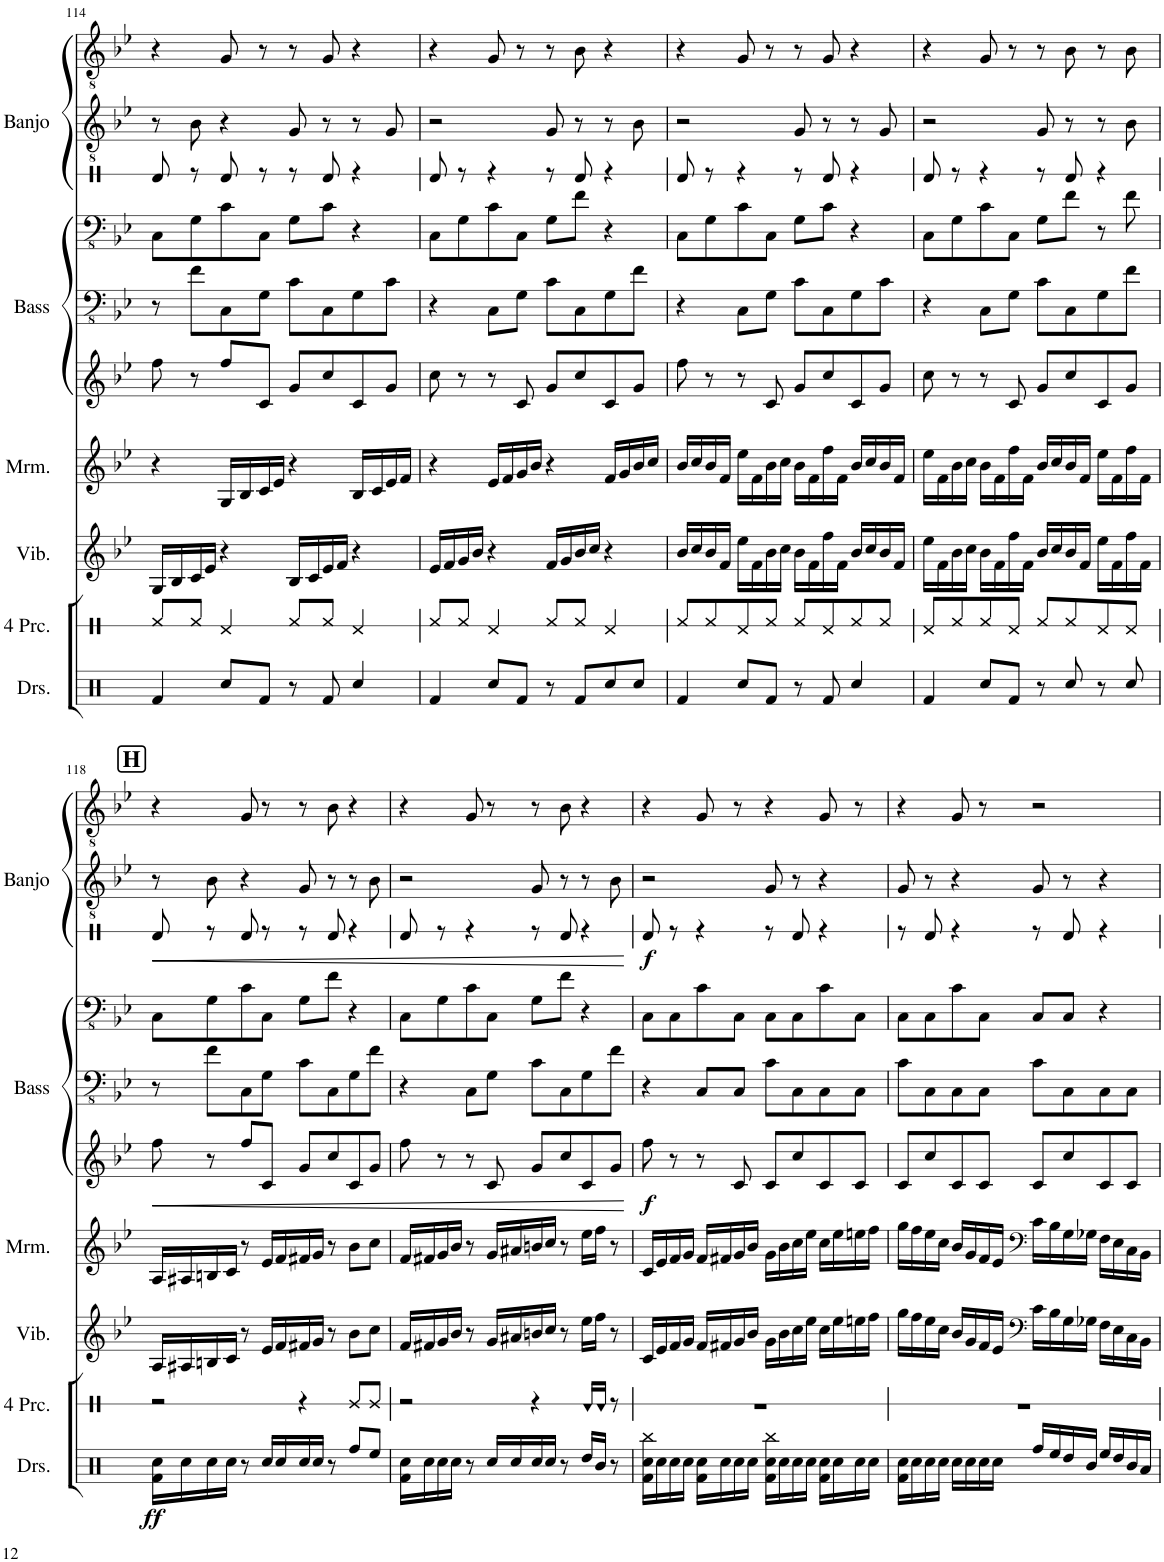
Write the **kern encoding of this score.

**kern	**kern	**kern	**kern	**kern	**dynam	**kern	**kern	**kern	**kern
*part9	*part8	*part7	*part6	*part5	*part5	*part4	*part3	*part2	*part1
*staff9	*staff8	*staff7	*staff6	*staff5	*staff5	*staff4	*staff3	*staff2	*staff1
*I"Vib MIDI	*I"Mrm MIDI	*I"Vibraphone	*I"Marimba	*I"Pitched Bongos	*	*I"Guitar 2	*I"Guitar 1	*I"Banjo 2	*I"Banjo 1
*I'V. MIDI	*I'M. MIDI	*I'Vib.	*I'Mrm.	*	*	*	*	*I'Banjo	*
!!LO:PB:g=z
*clefG2	*clefG2	*clefG2	*clefG2	*clefG2	*	*clefFv4	*clefFv4	*clefGv2	*clefGv2
*k[b-e-]	*k[b-e-]	*k[b-e-]	*k[b-e-]	*k[b-e-]	*	*k[b-e-]	*k[b-e-]	*k[b-e-]	*k[b-e-]
*M4/4	*M4/4	*M4/4	*M4/4	*M4/4	*	*M4/4	*M4/4	*M4/4	*M4/4
=114	=114	=114	=114	=114	=114	=114	=114	=114	=114
16G/LL	4r	16G/LL	4r	8ff\	.	8r	8CC\L	8r	4r
16B-/J	.	16B-/	.	.	.	.	.	.	.
16c/L	.	16c/	.	8r	.	8F\L	8GG\	8B-\	.
16e-/JJ	.	16e-/JJ	.	.	.	.	.	.	.
4r	16G/LL	4r	16G/LL	8ff/L	.	8CC\	8C\	4r	8G/
.	16B-/J	.	16B-/	.	.	.	.	.	.
.	16c/L	.	16c/	8c/J	.	8GG\J	8CC\J	.	8r
.	16e-/JJ	.	16e-/JJ	.	.	.	.	.	.
16B-/LL	4r	16B-/LL	4r	8g/L	.	8C\L	8GG\L	8G/	8r
16c/J	.	16c/	.	.	.	.	.	.	.
16e-/L	.	16e-/	.	8cc/	.	8CC\	8C\J	8r	8G/
16f/JJ	.	16f/JJ	.	.	.	.	.	.	.
4r	16B-/LL	4r	16B-/LL	8c/	.	8GG\	4r	8r	4r
.	16c/J	.	16c/	.	.	.	.	.	.
.	16e-/L	.	16e-/	8g/J	.	8C\J	.	8G/	.
.	16f/JJ	.	16f/JJ	.	.	.	.	.	.
=115	=115	=115	=115	=115	=115	=115	=115	=115	=115
16e-/LL	4r	16e-/LL	4r	8cc\	.	4r	8CC\L	2r	4r
16f/J	.	16f/	.	.	.	.	.	.	.
16g/L	.	16g/	.	8r	.	.	8GG\	.	.
16b-/JJ	.	16b-/JJ	.	.	.	.	.	.	.
4r	16e-/LL	4r	16e-/LL	8r	.	8CC\L	8C\	.	8G/
.	16f/J	.	16f/	.	.	.	.	.	.
.	16g/L	.	16g/	8c/	.	8GG\J	8CC\J	.	8r
.	16b-/JJ	.	16b-/JJ	.	.	.	.	.	.
16f/LL	4r	16f/LL	4r	8g/L	.	8C\L	8GG\L	8G/	8r
16g/J	.	16g/	.	.	.	.	.	.	.
16b-/L	.	16b-/	.	8cc/	.	8CC\	8F\J	8r	8B-\
16cc/JJ	.	16cc/JJ	.	.	.	.	.	.	.
4r	16f/LL	4r	16f/LL	8c/	.	8GG\	4r	8r	4r
.	16g/J	.	16g/	.	.	.	.	.	.
.	16b-/L	.	16b-/	8g/J	.	8F\J	.	8B-\	.
.	16cc/JJ	.	16cc/JJ	.	.	.	.	.	.
=116	=116	=116	=116	=116	=116	=116	=116	=116	=116
16b-/LL	16b-/LL	16b-/LL	16b-/LL	8ff\	.	4r	8CC\L	2r	4r
16cc/J	16cc/J	16cc/	16cc/	.	.	.	.	.	.
16b-/L	16b-/L	16b-/	16b-/	8r	.	.	8GG\	.	.
16f/JJ	16f/JJ	16f/JJ	16f/JJ	.	.	.	.	.	.
16ee-\LL	16ee-\LL	16ee-\LL	16ee-\LL	8r	.	8CC\L	8C\	.	8G/
16f\J	16f\J	16f\	16f\	.	.	.	.	.	.
16b-\L	16b-\L	16b-\	16b-\	8c/	.	8GG\J	8CC\J	.	8r
16cc\JJ	16cc\JJ	16cc\JJ	16cc\JJ	.	.	.	.	.	.
16b-/LL	16b-/LL	16b-\LL	16b-\LL	8g/L	.	8C\L	8GG\L	8G/	8r
16f/J	16f/J	16f\	16f\	.	.	.	.	.	.
16ff/L	16ff/L	16ff\	16ff\	8cc/	.	8CC\	8C\J	8r	8G/
16f/JJ	16f/JJ	16f\JJ	16f\JJ	.	.	.	.	.	.
16b-/LL	16b-/LL	16b-/LL	16b-/LL	8c/	.	8GG\	4r	8r	4r
16cc/J	16cc/J	16cc/	16cc/	.	.	.	.	.	.
16b-/L	16b-/L	16b-/	16b-/	8g/J	.	8C\J	.	8G/	.
16f/JJ	16f/JJ	16f/JJ	16f/JJ	.	.	.	.	.	.
=117	=117	=117	=117	=117	=117	=117	=117	=117	=117
16ee-\LL	16ee-\LL	16ee-\LL	16ee-\LL	8cc\	.	4r	8CC\L	2r	4r
16f\J	16f\J	16f\	16f\	.	.	.	.	.	.
16b-\L	16b-\L	16b-\	16b-\	8r	.	.	8GG\	.	.
16cc\JJ	16cc\JJ	16cc\JJ	16cc\JJ	.	.	.	.	.	.
16b-/LL	16b-/LL	16b-\LL	16b-\LL	8r	.	8CC\L	8C\	.	8G/
16f/J	16f/J	16f\	16f\	.	.	.	.	.	.
16ff/L	16ff/L	16ff\	16ff\	8c/	.	8GG\J	8CC\J	.	8r
16f/JJ	16f/JJ	16f\JJ	16f\JJ	.	.	.	.	.	.
16b-/LL	16b-/LL	16b-/LL	16b-/LL	8g/L	.	8C\L	8GG\L	8G/	8r
16cc/J	16cc/J	16cc/	16cc/	.	.	.	.	.	.
16b-/L	16b-/L	16b-/	16b-/	8cc/	.	8CC\	8F\J	8r	8B-\
16f/JJ	16f/JJ	16f/JJ	16f/JJ	.	.	.	.	.	.
16ee-\LL	16ee-\LL	16ee-\LL	16ee-\LL	8c/	.	8GG\	8r	8r	8r
16f\J	16f\J	16f\	16f\	.	.	.	.	.	.
16ff\L	16ff\L	16ff\	16ff\	8g/J	.	8F\J	8F\	8B-\	8B-\
16f\JJ	16f\JJ	16f\JJ	16f\JJ	.	.	.	.	.	.
!!LO:LB:g=z
!!LO:REH:place=s1:a:B:cj:fs=14:t=H
=118	=118	=118	=118	=118	=118	=118	=118	=118	=118
!	!	!	!	!	!LO:HP:b	!	!	!	!
16A/LL	16A/LL	16A/LL	16A/LL	8ff\	<	8r	8CC\L	8r	4r
16A#X/J	16A#X/J	16A#X/	16A#X/	.	.	.	.	.	.
16Bn/L	16Bn/L	16Bn/	16Bn/	8r	.	8F\L	8GG\	8B-\	.
16c/JJ	16c/JJ	16c/JJ	16c/JJ	.	.	.	.	.	.
8r	8r	8r	8r	8ff/L	.	8CC\	8C\	4r	8G/
16e-/LL	16e-/LL	16e-/LL	16e-/LL	8c/J	.	8GG\J	8CC\J	.	8r
16f/JJ	16f/JJ	16f/	16f/	.	.	.	.	.	.
16f#X/LL	16f#X/LL	16f#X/	16f#X/	8g/L	.	8C\L	8GG\L	8G/	8r
16g/JJ	16g/JJ	16g/JJ	16g/JJ	.	.	.	.	.	.
8r	8r	8r	8r	8cc/	.	8CC\	8F\J	8r	8B-\
8b-\L	8b-\L	8b-\L	8b-\L	8c/	.	8GG\	4r	8r	4r
8cc\J	8cc\J	8cc\J	8cc\J	8g/J	.	8F\J	.	8B-\	.
=119	=119	=119	=119	=119	=119	=119	=119	=119	=119
16f/LL	16f/LL	16f/LL	16f/LL	8ff\	.	4r	8CC\L	2r	4r
16f#X/J	16f#X/J	16f#X/	16f#X/	.	.	.	.	.	.
16g/L	16g/L	16g/	16g/	8r	.	.	8GG\	.	.
16b-/JJ	16b-/JJ	16b-/JJ	16b-/JJ	.	.	.	.	.	.
8r	8r	8r	8r	8r	.	8CC\L	8C\	.	8G/
16g/LL	16g/LL	16g/LL	16g/LL	8c/	.	8GG\J	8CC\J	.	8r
16a#X/JJ	16a#X/JJ	16a#X/	16a#X/	.	.	.	.	.	.
16bn\LL	16bn\LL	16bn/	16bn/	8g/L	.	8C\L	8GG\L	8G/	8r
16cc\JJ	16cc\JJ	16cc/JJ	16cc/JJ	.	.	.	.	.	.
8r	8r	8r	8r	8cc/	.	8CC\	8F\J	8r	8B-\
16ee-\LL	16ee-\LL	16ee-\LL	16ee-\LL	8c/	.	8GG\	4r	8r	4r
16ff\JJ	16ff\JJ	16ff\JJ	16ff\JJ	.	.	.	.	.	.
8r	8r	8r	8r	8g/J	.	8F\J	.	8B-\	.
.	.	.	.	.	[	.	.	.	.
=120	=120	=120	=120	=120	=120	=120	=120	=120	=120
!	!	!	!	!	!LO:DY:b	!	!	!	!
16c/LL	16c/LL	16c/LL	16c/LL	8ff\	f	4r	8CC\L	2r	4r
16e-/J	16e-/J	16e-/	16e-/	.	.	.	.	.	.
16f/L	16f/L	16f/	16f/	8r	.	.	8CC\	.	.
16g/JJ	16g/JJ	16g/JJ	16g/JJ	.	.	.	.	.	.
16f/LL	16f/LL	16f/LL	16f/LL	8r	.	8CC/L	8C\	.	8G/
16f#X/J	16f#X/J	16f#X/	16f#X/	.	.	.	.	.	.
16g/L	16g/L	16g/	16g/	8c/	.	8CC/J	8CC\J	.	8r
16b-/JJ	16b-/JJ	16b-/JJ	16b-/JJ	.	.	.	.	.	.
16g\LL	16g\LL	16g\LL	16g\LL	8c/L	.	8C\L	8CC\L	8G/	4r
16b-\J	16b-\J	16b-\	16b-\	.	.	.	.	.	.
16cc\L	16cc\L	16cc\	16cc\	8cc/	.	8CC\	8CC\	8r	.
16ee-\JJ	16ee-\JJ	16ee-\JJ	16ee-\JJ	.	.	.	.	.	.
16cc\LL	16cc\LL	16cc\LL	16cc\LL	8c/	.	8CC\	8C\	4r	8G/
16ee-\J	16ee-\J	16ee-\	16ee-\	.	.	.	.	.	.
16een\L	16een\L	16een\	16een\	8c/J	.	8CC\J	8CC\J	.	8r
16ff\JJ	16ff\JJ	16ff\JJ	16ff\JJ	.	.	.	.	.	.
=121	=121	=121	=121	=121	=121	=121	=121	=121	=121
16gg\LL	16gg\LL	16gg\LL	16gg\LL	8c/L	.	8C\L	8CC\L	8G/	4r
16ff\J	16ff\J	16ff\	16ff\	.	.	.	.	.	.
16ee-\L	16ee-\L	16ee-\	16ee-\	8cc/	.	8CC\	8CC\	8r	.
16cc\JJ	16cc\JJ	16cc\JJ	16cc\JJ	.	.	.	.	.	.
16b-/LL	16b-/LL	16b-/LL	16b-/LL	8c/	.	8CC\	8C\	4r	8G/
16g/J	16g/J	16g/	16g/	.	.	.	.	.	.
16f/L	16f/L	16f/	16f/	8c/J	.	8CC\J	8CC\J	.	8r
16e-/JJ	16e-/JJ	16e-/JJ	16e-/JJ	.	.	.	.	.	.
*clefF4	*clefF4	*clefF4	*clefF4	*	*	*	*	*	*
16c\LL	16c\LL	16c\LL	16c\LL	8c/L	.	8C\L	8CC/L	8G/	2r
16B-\J	16B-\J	16B-\	16B-\	.	.	.	.	.	.
16G\L	16G\L	16G\	16G\	8cc/	.	8CC\	8CC/J	8r	.
16G-X\JJ	16G-X\JJ	16G-X\JJ	16G-X\JJ	.	.	.	.	.	.
16F\LL	16F\LL	16F\LL	16F\LL	8c/	.	8CC\	4r	4r	.
16E-\J	16E-\J	16E-\	16E-\	.	.	.	.	.	.
16C\L	16C\L	16C\	16C\	8c/J	.	8CC\J	.	.	.
16BB-\JJ	16BB-\JJ	16BB-\JJ	16BB-\JJ	.	.	.	.	.	.
=	=	=	=	=	=	=	=	=	=
*-	*-	*-	*-	*-	*-	*-	*-	*-	*-
